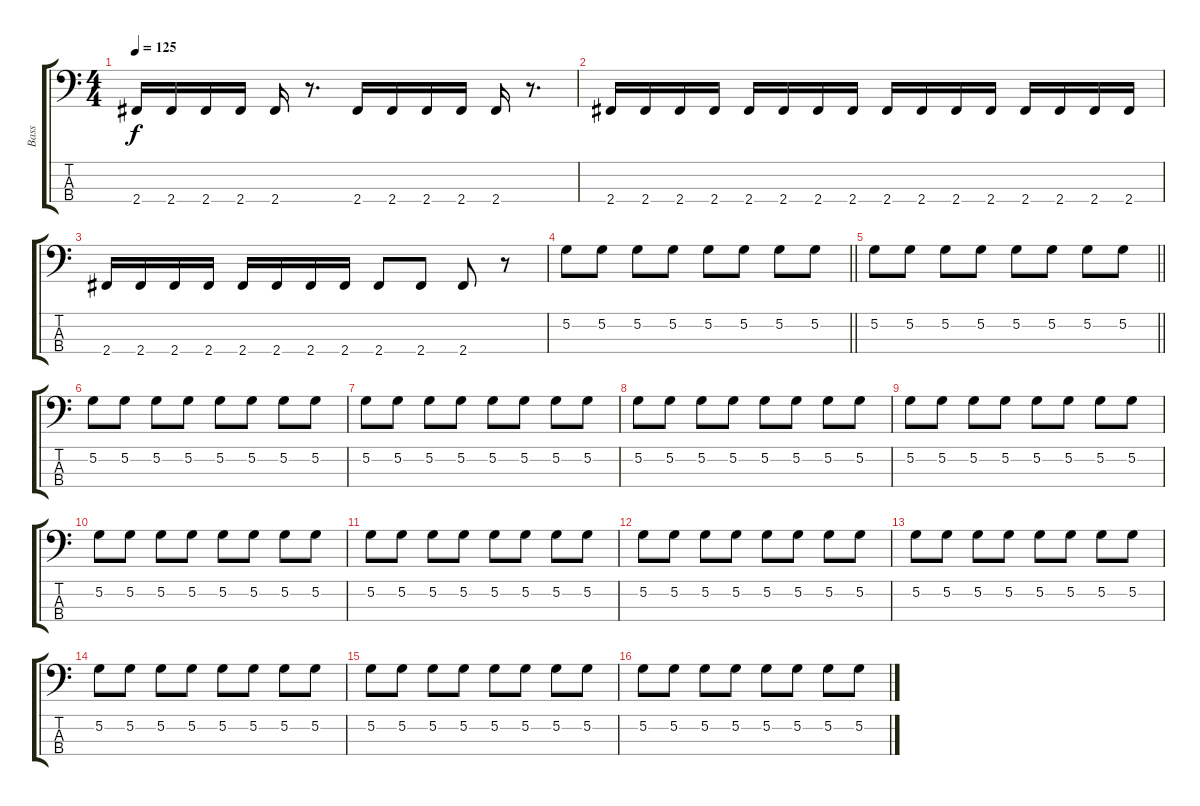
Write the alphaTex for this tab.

\track ("Bass" "Bass") {instrument electricbassfinger}
\staff {score tabs}
\tuning (G2 D2 A1 E1) {hide}
\ts (4 4)
\tempo 125
\clef f4
\ks c
2.4.16{dy f} 2.4.16 2.4.16 2.4.16 2.4.16 r.8{d} 2.4.16 2.4.16 2.4.16 2.4.16 2.4.16 r.8{d} |
2.4.16 2.4.16 2.4.16 2.4.16 2.4.16 2.4.16 2.4.16 2.4.16 2.4.16 2.4.16 2.4.16 2.4.16 2.4.16 2.4.16 2.4.16 2.4.16 |
2.4.16 2.4.16 2.4.16 2.4.16 2.4.16 2.4.16 2.4.16 2.4.16 2.4.8 2.4.8 2.4.8 r.8 |
\barLineRight lightlight
5.2.8 5.2.8 5.2.8 5.2.8 5.2.8 5.2.8 5.2.8 5.2.8 |
\barLineRight lightlight
5.2.8 5.2.8 5.2.8 5.2.8 5.2.8 5.2.8 5.2.8 5.2.8 |
5.2.8 5.2.8 5.2.8 5.2.8 5.2.8 5.2.8 5.2.8 5.2.8 |
5.2.8 5.2.8 5.2.8 5.2.8 5.2.8 5.2.8 5.2.8 5.2.8 |
5.2.8 5.2.8 5.2.8 5.2.8 5.2.8 5.2.8 5.2.8 5.2.8 |
5.2.8 5.2.8 5.2.8 5.2.8 5.2.8 5.2.8 5.2.8 5.2.8 |
5.2.8 5.2.8 5.2.8 5.2.8 5.2.8 5.2.8 5.2.8 5.2.8 |
5.2.8 5.2.8 5.2.8 5.2.8 5.2.8 5.2.8 5.2.8 5.2.8 |
5.2.8 5.2.8 5.2.8 5.2.8 5.2.8 5.2.8 5.2.8 5.2.8 |
5.2.8 5.2.8 5.2.8 5.2.8 5.2.8 5.2.8 5.2.8 5.2.8 |
5.2.8 5.2.8 5.2.8 5.2.8 5.2.8 5.2.8 5.2.8 5.2.8 |
5.2.8 5.2.8 5.2.8 5.2.8 5.2.8 5.2.8 5.2.8 5.2.8 |
5.2.8 5.2.8 5.2.8 5.2.8 5.2.8 5.2.8 5.2.8 5.2.8
